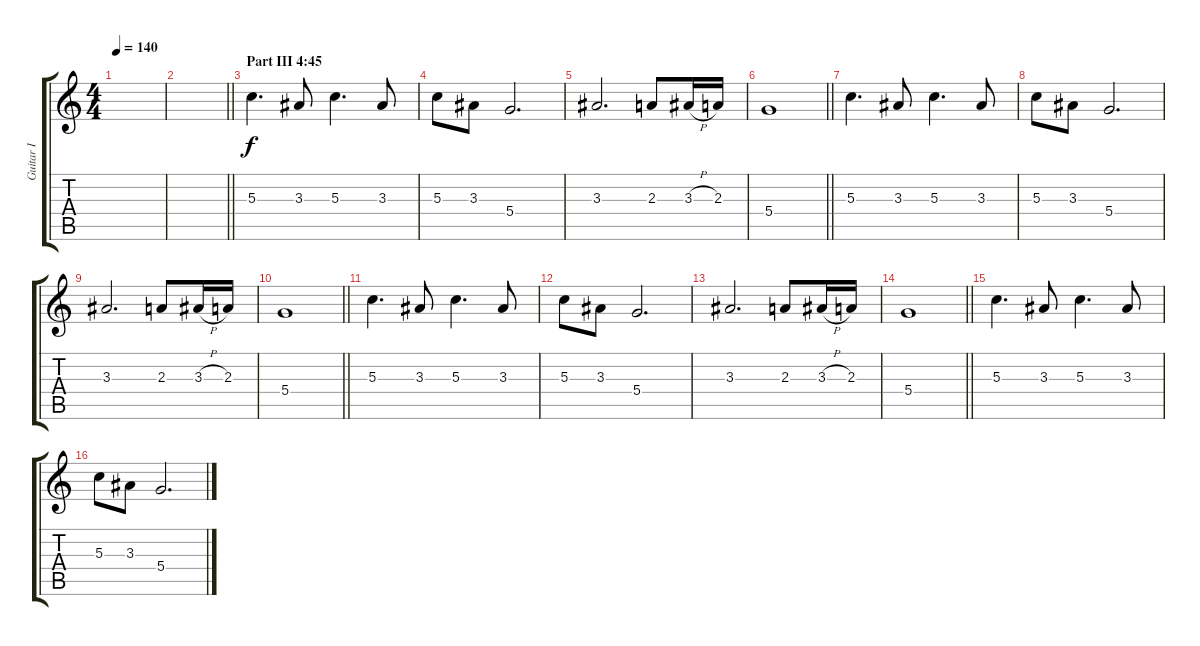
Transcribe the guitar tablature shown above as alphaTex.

\track ("Guitar I" "Guitar I") {instrument distortionguitar}
\staff {score tabs}
\tuning (E4 B3 G3 D3 A2 E2) {hide}
\ts (4 4)
\tempo 140
\clef g2
\ks c
|
\barLineRight lightlight
|
\section ("" "Part III 4:45")
5.3.4{d volume 11} 3.3.8 5.3.4{d} 3.3.8 |
5.3.8 3.3.8 5.4.2{d} |
3.3.2{d} 2.3.8 3.3{h}.16 2.3.16 |
\barLineRight lightlight
5.4.1 |
\section ("" "")
5.3.4{d} 3.3.8 5.3.4{d} 3.3.8 |
5.3.8 3.3.8 5.4.2{d} |
3.3.2{d} 2.3.8 3.3{h}.16 2.3.16 |
\barLineRight lightlight
5.4.1 |
\section ("" "")
5.3.4{d} 3.3.8 5.3.4{d} 3.3.8 |
5.3.8 3.3.8 5.4.2{d} |
3.3.2{d} 2.3.8 3.3{h}.16 2.3.16 |
\barLineRight lightlight
5.4.1 |
\section ("" "")
5.3.4{d} 3.3.8 5.3.4{d} 3.3.8 |
5.3.8 3.3.8 5.4.2{d}
